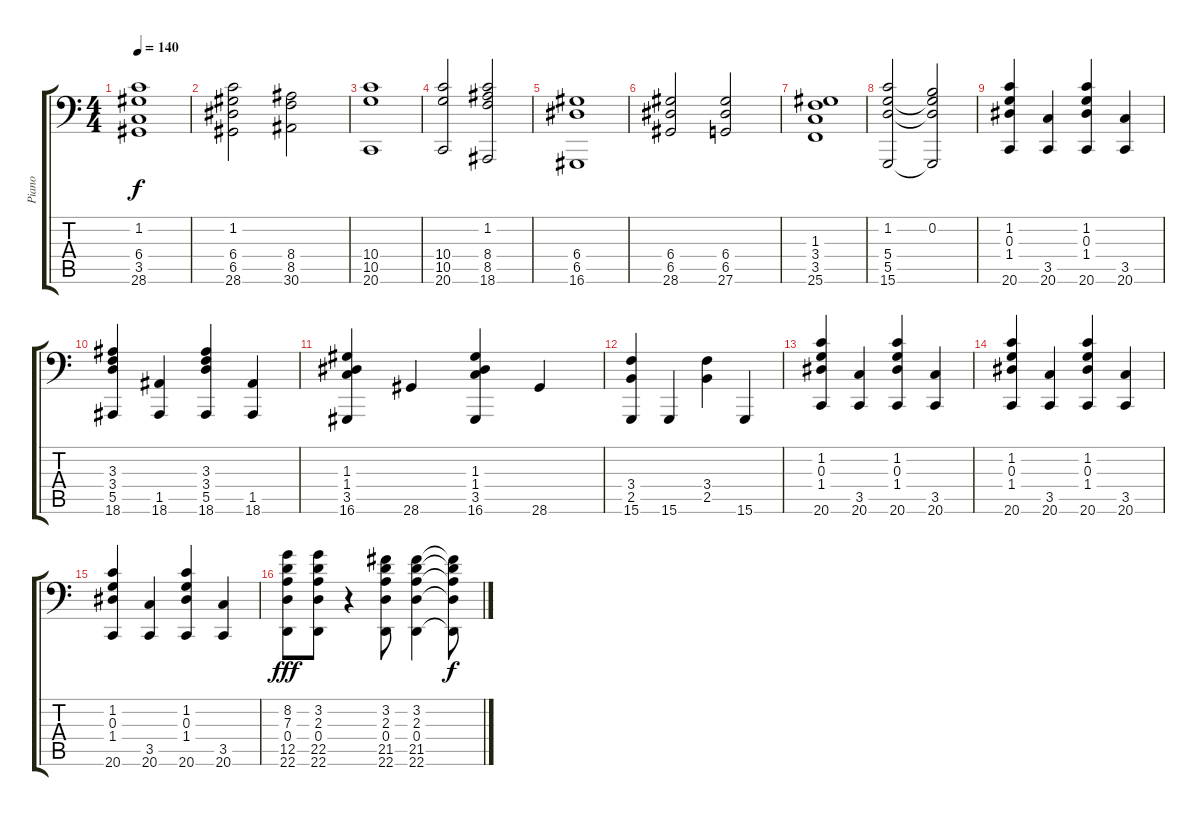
\track ("Piano" "Piano") {instrument acousticgrandpiano}
\staff {score tabs}
\tuning (E5 B3 G3 D3 A2 E0) {hide}
\ts (4 4)
\tempo 140
\clef f4
\ks c
(1.2 6.4 3.5 28.6).1{dy f} |
(1.2 6.4 6.5 28.6).2 (8.4 8.5 30.6).2 |
(10.4 10.5 20.6).1 |
(10.4 10.5 20.6).2 (1.2 8.4 8.5 18.6).2 |
(6.4 6.5 16.6).1 |
(6.4 6.5 28.6).2 (6.4 6.5 27.6).2 |
(1.3 3.4 3.5 25.6).1 |
(1.2 5.4 5.5 15.6).2 (0.2 5.4{t} 5.5{t} 15.6{t}).2 |
(1.2 0.3 1.4 20.6).4 (3.5 20.6).4 (1.2 0.3 1.4 20.6).4 (3.5 20.6).4 |
(3.3 3.4 5.5 18.6).4 (1.5 18.6).4 (3.3 3.4 5.5 18.6).4 (1.5 18.6).4 |
(1.3 1.4 3.5 16.6).4 28.6.4 (1.3 1.4 3.5 16.6).4 28.6.4 |
(3.4 2.5 15.6).4 15.6.4 (3.4 2.5).4 15.6.4 |
(1.2 0.3 1.4 20.6).4 (3.5 20.6).4 (1.2 0.3 1.4 20.6).4 (3.5 20.6).4 |
(1.2 0.3 1.4 20.6).4 (3.5 20.6).4 (1.2 0.3 1.4 20.6).4 (3.5 20.6).4 |
(1.2 0.3 1.4 20.6).4 (3.5 20.6).4 (1.2 0.3 1.4 20.6).4 (3.5 20.6).4 |
(8.2 7.3 0.4 12.5 22.6).8{dy fff} (3.2 2.3 0.4 22.5 22.6).8 r.4 (3.2 2.3 0.4 21.5 22.6).8 (3.2 2.3 0.4 21.5 22.6).4 (3.2{t} 2.3{t} 0.4{t} 21.5{t} 22.6{t}).8{dy f}
